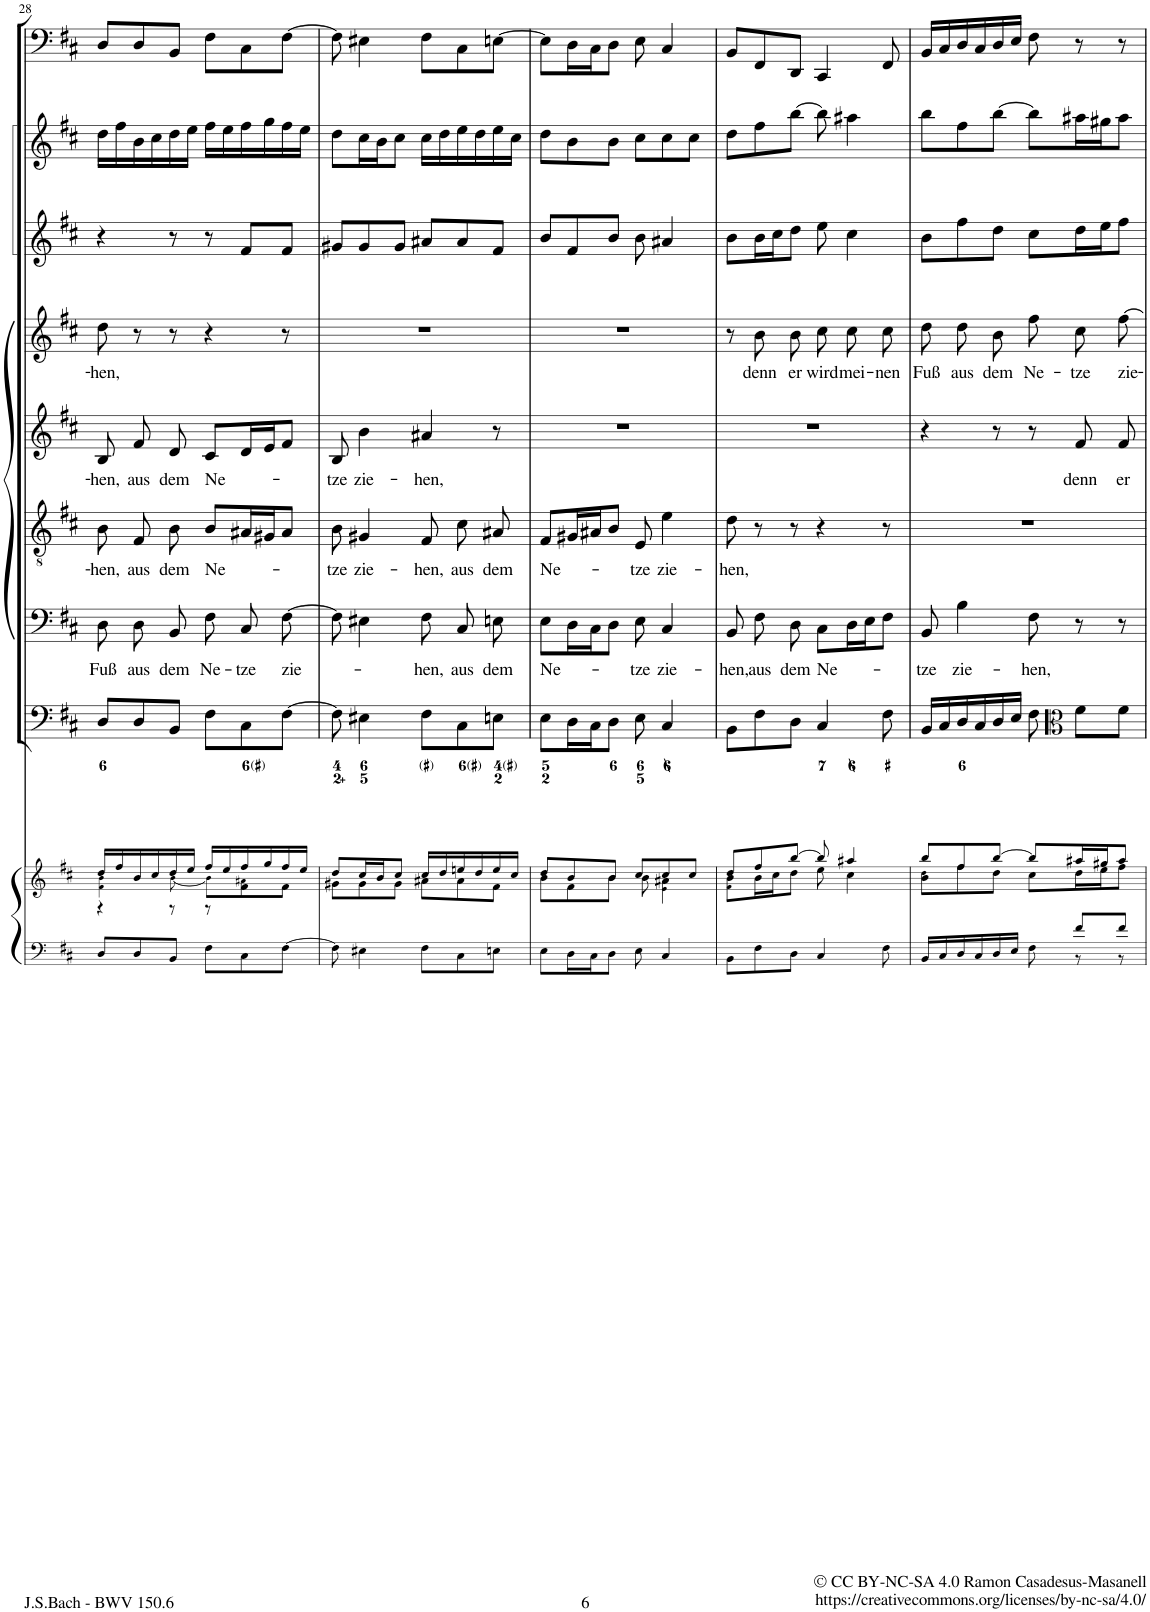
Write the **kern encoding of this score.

**kern	**kern	**kern	**kern	**text	**kern	**text	**kern	**text	**kern	**text	**kern	**kern	**kern
*part9	*part9	*part8	*part7	*part7	*part6	*part6	*part5	*part5	*part4	*part4	*part3	*part2	*part1
*staff10	*staff9	*staff8	*staff7	*staff7	*staff6	*staff6	*staff5	*staff5	*staff4	*staff4	*staff3	*staff2	*staff1
*I"Piano reduction	*	*I"Continuo	*I"Basso	*	*I"Tenore	*	*I"Alto	*	*I"Soprano	*	*I"Violino II	*I"Violino I	*I"Fagotto
*I'Pno	*	*	*	*	*	*	*	*	*	*	*I'Vln	*I'Vln	*
!!LO:PB:g=z
*clefF4	*clefG2	*clefF4	*clefF4	*	*clefGv2	*	*clefG2	*	*clefG2	*	*clefG2	*clefG2	*clefF4
*k[f#c#]	*k[f#c#]	*k[f#c#]	*k[f#c#]	*	*k[f#c#]	*	*k[f#c#]	*	*k[f#c#]	*	*k[f#c#]	*k[f#c#]	*k[f#c#]
*M6/8	*M6/8	*M6/8	*M6/8	*	*M6/8	*	*M6/8	*	*M6/8	*	*M6/8	*M6/8	*M6/8
=28	=28	=28	=28	=28	=28	=28	=28	=28	=28	=28	=28	=28	=28
*	*^	*	*	*	*	*	*	*	*	*	*	*	*
*	*	*^	*	*	*	*	*	*	*	*	*	*	*	*
!	!	!	!	!	!	!LO:LY:b	!	!LO:LY:b	!	!LO:LY:b	!	!LO:LY:b	!	!	!
8D/L	16dd/LL	4f#!\ 4b!\	4r	8D/L	8D\	Fuß	8B\	hen,	8B/	-hen,	8dd\	-hen,	4r	16dd\LL	8D/L
.	16ff#/	.	.	.	.	.	.	.	.	.	.	.	.	16ff#\	.
!	!	!	!	!	!	!LO:LY:b	!	!LO:LY:b	!	!LO:LY:b	!	!	!	!	!
8D/	16b/	.	.	8D/	8D\	aus	8F#/	aus	8f#/	aus	8r	.	.	16b\	8D/
.	16cc#/	.	.	.	.	.	.	.	.	.	.	.	.	16cc#\	.
!	!	!	!	!	!	!LO:LY:b	!	!LO:LY:b	!	!LO:LY:b	!	!	!	!	!
8BB/J	16dd/	[8b!\	8r	8BB/J	8BB/	dem	8B\	dem	8d/	dem	8r	.	8r	16dd\	8BB/J
.	16ee/JJ	.	.	.	.	.	.	.	.	.	.	.	.	16ee\JJ	.
!	!	!	!	!	!	!LO:LY:b	!	!LO:LY:b	!	!LO:LY:b	!	!	!	!	!
8F#\L	16ff#/LL	8b!\L]	8r	8F#\L	8F#\	Ne-	8B/L	Ne-	8c#/L	Ne-	4r	.	8r	16ff#\LL	8F#\L
.	16ee/	.	.	.	.	.	.	.	.	.	.	.	.	16ee\	.
!	!	!	!	!	!	!LO:LY:b	!	!	!	!	!	!	!	!	!
8C#\	16ff#/	8f#\ 8a#X!\	4ryy	8C#\	8C#/	-tze	16A#X/L	.	16d/L	.	.	.	8f#/L	16ff#\	8C#\
.	16gg/	.	.	.	.	.	16G#X/J	.	16e/J	.	.	.	.	16gg\	.
!	!	!	!	!	!	!LO:LY:b	!	!	!	!	!	!	!	!	!
[8F#\J	16ff#/	8f#\J	.	[8F#\J	[8F#\	zie-	8A#/J	.	8f#/J	.	8r	.	8f#/J	16ff#\	[8F#\J
.	16ee/JJ	.	.	.	.	.	.	.	.	.	.	.	.	16ee\JJ	.
*	*	*v	*v	*	*	*	*	*	*	*	*	*	*	*	*
=29	=29	=29	=29	=29	=29	=29	=29	=29	=29	=29	=29	=29	=29	=29
!	!	!	!	!	!	!	!LO:LY:b	!	!LO:LY:b	!	!	!	!	!
8F#\]	8dd/L	8g#X\L	8F#\]	8F#\]	.	8B\	-tze	8B/	-tze	2.r	.	8g#X/L	8dd\L	8F#\]
!	!	!	!	!	!	!	!LO:LY:b	!	!LO:LY:b	!	!	!	!	!
4E#X\	16cc#/L	8g#\	4E#X\	4E#X\	.	4G#X/	zie-	4b\	zie-	.	.	8g#/	16cc#\L	4E#X\
.	16b/J	.	.	.	.	.	.	.	.	.	.	.	16b\J	.
.	8cc#/J	8g#\J	.	.	.	.	.	.	.	.	.	8g#/J	8cc#\J	.
!	!	!	!	!	!LO:LY:b	!	!LO:LY:b	!	!LO:LY:b	!	!	!	!	!
8F#\L	16cc#/LL	8a#X\L	8F#\L	8F#\	hen,	8F#/	-hen,	4a#X/	-hen,	.	.	8a#X/L	16cc#\LL	8F#\L
.	16dd/	.	.	.	.	.	.	.	.	.	.	.	16dd\	.
!	!	!	!	!	!LO:LY:b	!	!LO:LY:b	!	!	!	!	!	!	!
8C#\	16een/	8a#\	8C#\	8C#/	aus	8c#\	aus	.	.	.	.	8a#/	16ee\	8C#\
.	16dd/	.	.	.	.	.	.	.	.	.	.	.	16dd\	.
!	!	!	!	!	!LO:LY:b	!	!LO:LY:b	!	!	!	!	!	!	!
8En\J	16ee/	8f#\J	8En\J	8En\	dem	8A#X/	dem	8r	.	.	.	8f#/J	16ee\	[8En\J
.	16cc#/JJ	.	.	.	.	.	.	.	.	.	.	.	16cc#\JJ	.
=30	=30	=30	=30	=30	=30	=30	=30	=30	=30	=30	=30	=30	=30	=30
!	!	!	!	!	!LO:LY:b	!	!LO:LY:b	!	!	!	!	!	!	!
8E\L	8dd/L	8b\L	8E\L	8E\L	Ne-	8F#/L	Ne-	2.r	.	2.r	.	8b/L	8dd\L	8E\L]
16D\L	8b/	8f#\	16D\L	16D\L	.	16G#X/L	.	.	.	.	.	8f#/	8b\	16D\L
16C#\J	.	.	16C#\J	16C#\J	.	16A#X/J	.	.	.	.	.	.	.	16C#\J
8D\J	8b/J	8b\J	8D\J	8D\J	.	8B/J	.	.	.	.	.	8b/J	8b\J	8D\J
!	!	!	!	!	!LO:LY:b	!	!LO:LY:b	!	!	!	!	!	!	!
8E\	8cc#/L	8b\	8E\	8E\	-tze	8E/	-tze	.	.	.	.	8b\	8cc#\L	8E\
!	!	!	!	!	!LO:LY:b	!	!LO:LY:b	!	!	!	!	!	!	!
4C#/	8cc#/	4e!\ 4a#X\	4C#/	4C#/	zie-	4e\	zie-	.	.	.	.	4a#X/	8cc#\	4C#/
.	8cc#/J	.	.	.	.	.	.	.	.	.	.	.	8cc#\J	.
=31	=31	=31	=31	=31	=31	=31	=31	=31	=31	=31	=31	=31	=31	=31
!	!	!	!	!	!LO:LY:b	!	!LO:LY:b	!	!	!	!	!	!	!
8BB\L	8dd/L	8f#!\ 8b\L	8BB\L	8BB/	-hen,	8d\	-hen,	2.r	.	8r	.	8b\L	8dd\L	8BB/L
!	!	!	!	!	!LO:LY:b	!	!	!	!	!	!LO:LY:b	!	!	!
8F#\	8ff#/	16b\L	8F#\	8F#\	aus	8r	.	.	.	8b\L	denn	16b\L	8ff#\	8FF#/
.	.	16cc#\J	.	.	.	.	.	.	.	.	.	16cc#\J	.	.
!	!	!	!	!	!LO:LY:b	!	!	!	!	!	!LO:LY:b	!	!	!
8D\J	[8bb/J	8dd\J	8D\J	8D\	dem	8r	.	.	.	8b\J	er	8dd\J	[8bb\J	8DD/J
!	!	!	!	!	!LO:LY:b	!	!	!	!	!	!LO:LY:b	!	!	!
4C#/	8bb/]	8ee\	4C#/	8C#\L	Ne-	4r	.	.	.	8cc#\L	wird	8ee\	8bb\]	4CC#/
!	!	!	!	!	!	!	!	!	!	!	!LO:LY:b	!	!	!
.	4aa#X/	4cc#\	.	16D\L	.	.	.	.	.	8cc#\	mei-	4cc#\	4aa#X\	.
.	.	.	.	16E\J	.	.	.	.	.	.	.	.	.	.
!	!	!	!	!	!	!	!	!	!	!	!LO:LY:b	!	!	!
8F#\	.	.	8F#\	8F#\J	.	8r	.	.	.	8cc#\J	nen	.	.	8FF#/
=32	=32	=32	=32	=32	=32	=32	=32	=32	=32	=32	=32	=32	=32	=32
*^	*	*	*	*	*	*	*	*	*	*	*	*	*	*
!	!	!	!	!	!	!LO:LY:b	!	!	!	!	!	!LO:LY:b	!	!	!
16BB/LL	4.ryy	8bb/L	8b\ 8dd!\L	16BB/LL	8BB/	-tze	2.r	.	4r	.	8dd\L	Fuß	8b\L	8bb\L	16BB/LL
16C#/	.	.	.	16C#/	.	.	.	.	.	.	.	.	.	.	16C#/
!	!	!	!	!	!	!LO:LY:b	!	!	!	!	!	!LO:LY:b	!	!	!
16D/	.	8ff#/	8ff#\	16D/	4B\	zie-	.	.	.	.	8dd\	aus	8ff#\	8ff#\	16D/
16C#/	.	.	.	16C#/	.	.	.	.	.	.	.	.	.	.	16C#/
!	!	!	!	!	!	!	!	!	!	!	!	!LO:LY:b	!	!	!
16D/	.	[8bb/J	8dd\J	16D/	.	.	.	.	8r	.	8b\J	dem	8dd\J	[8bb\J	16D/
16E/JJ	.	.	.	16E/JJ	.	.	.	.	.	.	.	.	.	.	16E/JJ
!	!	!	!	!	!	!LO:LY:b	!	!	!	!	!	!LO:LY:b	!	!	!
8F#\	8ryy	8bb/L]	8cc#\L	8F#\	8F#\	-hen,	.	.	8r	.	8ff#\L	Ne-	8cc#\L	8bb\L]	8F#\
*	*	*	*	*clefC3	*	*	*	*	*	*	*	*	*	*	*
!	!	!	!	!	!	!	!	!	!	!LO:LY:b	!	!LO:LY:b	!	!	!
8f#/L	8r	16aa#X/L	16dd\L	8f#\L	8r	.	.	.	8f#/	denn	8cc#\	-tze	16dd\L	16aa#X\L	8r
.	.	16gg#X/J	16ee\J	.	.	.	.	.	.	.	.	.	16ee\J	16gg#X\J	.
!	!	!	!	!	!	!	!	!	!	!LO:LY:b	!	!LO:LY:b	!	!	!
8f#/J	8r	8aa#/J	8ff#\J	8f#\J	8r	.	.	.	8f#/	er	[8ff#\J	zie-	8ff#\J	8aa#\J	8r
*v	*v	*	*	*	*	*	*	*	*	*	*	*	*	*	*
*	*v	*v	*	*	*	*	*	*	*	*	*	*	*	*
=	=	=	=	=	=	=	=	=	=	=	=	=	=
*-	*-	*-	*-	*-	*-	*-	*-	*-	*-	*-	*-	*-	*-
